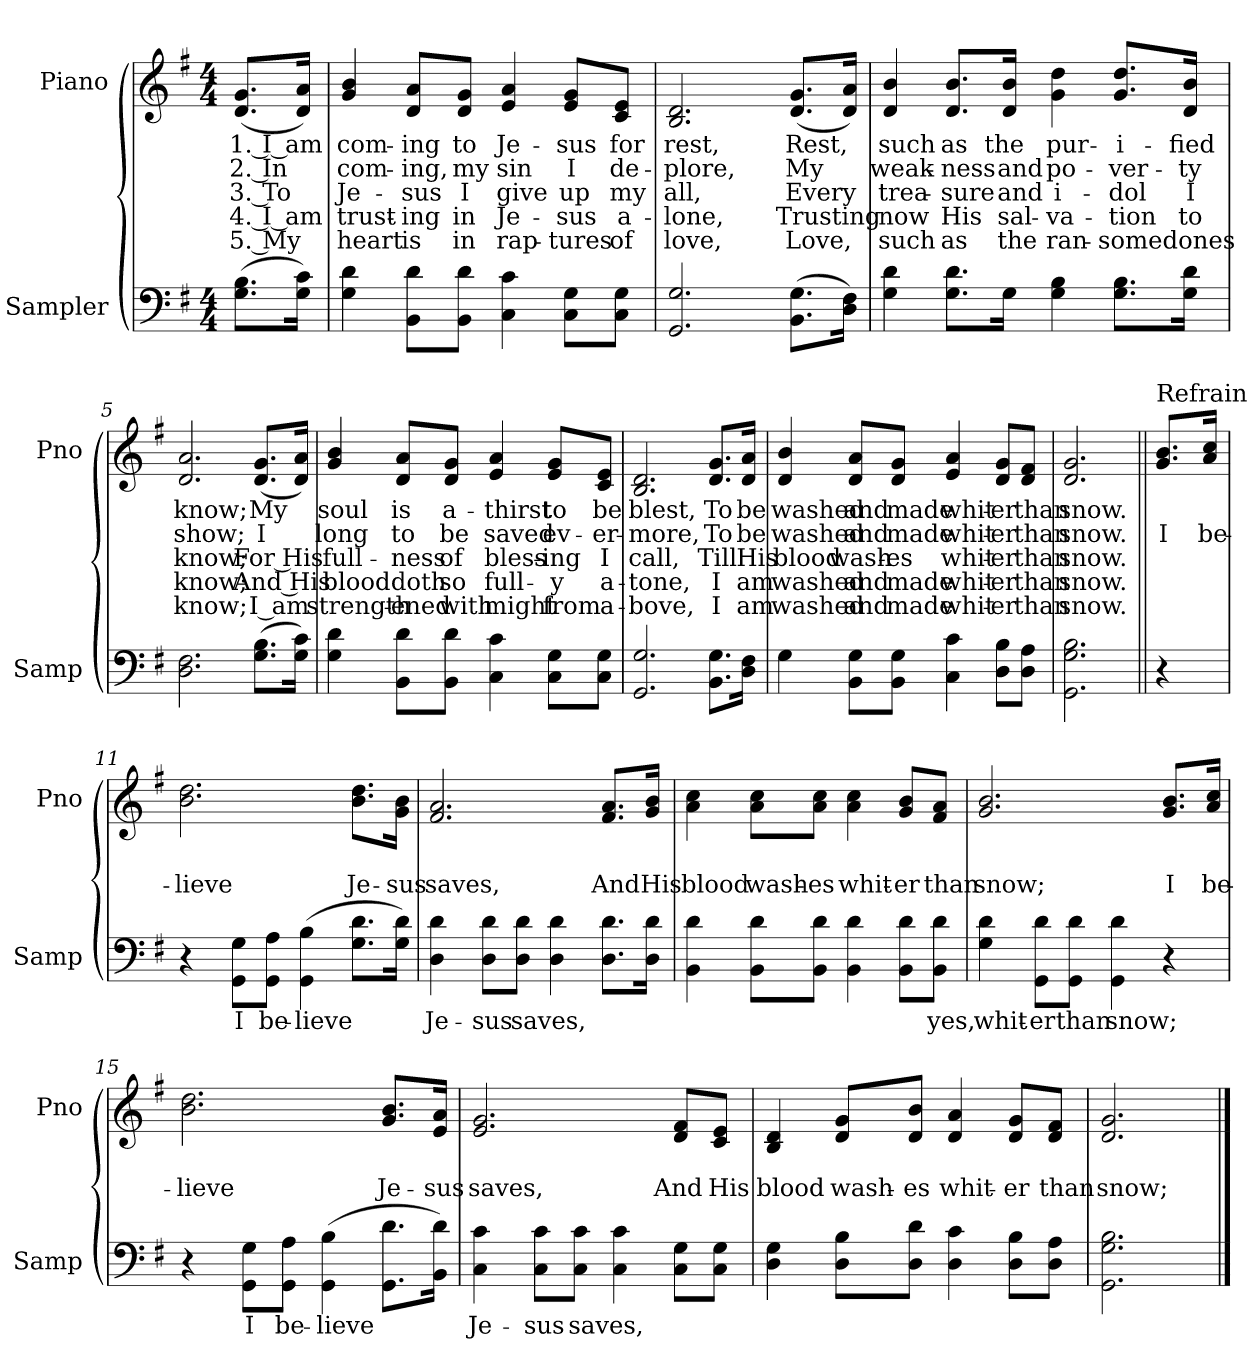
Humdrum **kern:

**kern	**text	**kern	**text	**text	**text	**text	**text
*part2	*part2	*part1	*part1	*part1	*part1	*part1	*part1
*staff2	*staff2	*staff1	*staff1	*staff1	*staff1	*staff1	*staff1
*I"Sampler	*	*I"Piano	*	*	*	*	*
*I'Samp	*	*I'Pno	*	*	*	*	*
*clefF4	*	*clefG2	*	*	*	*	*
*k[f#]	*	*k[f#]	*	*	*	*	*
*G:	*	*G:	*	*	*	*	*
*M4/4	*	*M4/4	*	*	*	*	*
=1	=1	=1	=1	=1	=1	=1	=1
(8.G\ 8.B\L	.	(8.d/ 8.g/L	1. I am	2. In	3. To	4. I am	5. My
16G\ 16c\Jk)	.	16d/ 16a/Jk)	.	.	.	.	.
=2	=2	=2	=2	=2	=2	=2	=2
4G 4d	.	4g 4b	com-	com-	Je-	trust-	heart
8BB\ 8d\L	.	8d/ 8a/L	-ing	-ing,	-sus	-ing	is
8BB\ 8d\J	.	8d/ 8g/J	to	my	I	in	in
4C 4c	.	4e 4a	Je-	sin	give	Je-	rap-
8C\ 8G\L	.	8e/ 8g/L	-sus	I	up	-sus	-tures
8C\ 8G\J	.	8c/ 8e/J	for	de-	my	a-	of
=3	=3	=3	=3	=3	=3	=3	=3
2.GG 2.G	.	2.B 2.d	rest,	-plore,	all,	-lone,	love,
(8.BB\ 8.G\L	.	(8.d/ 8.g/L	Rest,	My	Every	Trusting	Love,
16D\ 16F#\Jk)	.	16d/ 16a/Jk)	.	.	.	.	.
=4	=4	=4	=4	=4	=4	=4	=4
4G 4d	.	4d 4b	such	weak-	trea-	now	such
8.G\ 8.d\L	.	8.d/ 8.b/L	as	-ness	-sure	His	as
16G\Jk	.	16d/ 16b/Jk	the	and	and	sal-	the
4G 4B	.	4g 4dd	pur-	po-	i-	-va-	ran-
8.G\ 8.B\L	.	8.g/ 8.dd/L	-i-	-ver-	-dol	-tion	-somed
16G\ 16d\Jk	.	16d/ 16b/Jk	-fied	-ty	I	to	ones
=5	=5	=5	=5	=5	=5	=5	=5
2.D 2.F#	.	2.d 2.a	know;	show;	know;	know;	know;
(8.G\ 8.B\L	.	(8.d/ 8.g/L	My	I	For His	And His	I am
16G\ 16c\Jk)	.	16d/ 16a/Jk)	.	.	.	.	.
=6	=6	=6	=6	=6	=6	=6	=6
4G 4d	.	4g 4b	soul	long	full-	blood	strength-
8BB\ 8d\L	.	8d/ 8a/L	is	to	-ness	doth	-ened
8BB\ 8d\J	.	8d/ 8g/J	a-	be	of	so	with
4C 4c	.	4e 4a	-thirst	saved	bless-	full-	might
8C\ 8G\L	.	8e/ 8g/L	to	ev-	-ing	-y	from
8C\ 8G\J	.	8c/ 8e/J	be	-er-	I	a-	a-
=7	=7	=7	=7	=7	=7	=7	=7
2.GG 2.G	.	2.B 2.d	blest,	-more,	call,	-tone,	-bove,
8.BB\ 8.G\L	.	8.d/ 8.g/L	To	To	Till	I	I
16D\ 16F#\Jk	.	16d/ 16a/Jk	be	be	His	am	am
=8	=8	=8	=8	=8	=8	=8	=8
4G	.	4d 4b	washed	washed	blood	washed	washed
8BB\ 8G\L	.	8d/ 8a/L	and	and	wash-	and	and
8BB\ 8G\J	.	8d/ 8g/J	made	made	-es	made	made
4C 4c	.	4e 4a	whit-	whit-	whit-	whit-	whit-
8D\ 8B\L	.	8d/ 8g/L	-er	-er	-er	-er	-er
8D\ 8A\J	.	8d/ 8f#/J	than	than	than	than	than
=9	=9	=9	=9	=9	=9	=9	=9
2.GG 2.G 2.B	.	2.d 2.g	snow.	snow.	snow.	snow.	snow.
=10||	=10||	=10||	=10||	=10||	=10||	=10||	=10||
!	!	!LO:TX:t=Refrain	!	!	!	!	!
4r	.	8.g/ 8.b/L	.	I	.	.	.
.	.	16a/ 16cc/Jk	.	be-	.	.	.
=11	=11	=11	=11	=11	=11	=11	=11
4r	.	2.b\ 2.dd\	.	-lieve	.	.	.
8GG\ 8G\L	I	.	.	.	.	.	.
8GG\ 8A\J	be-	.	.	.	.	.	.
(4GG 4B	-lieve	.	.	.	.	.	.
8.G\ 8.d\L	.	8.b\ 8.dd\L	.	Je-	.	.	.
16G\ 16d\Jk)	.	16g\ 16b\Jk	.	-sus	.	.	.
=12	=12	=12	=12	=12	=12	=12	=12
4D 4d	Je-	2.f# 2.a	.	saves,	.	.	.
8D\ 8d\L	-sus	.	.	.	.	.	.
8D\ 8d\J	saves,	.	.	.	.	.	.
4D 4d	.	.	.	.	.	.	.
8.D\ 8.d\L	.	8.f#/ 8.a/L	.	And	.	.	.
16D\ 16d\Jk	.	16g/ 16b/Jk	.	His	.	.	.
=13	=13	=13	=13	=13	=13	=13	=13
4BB 4d	.	4a 4cc	.	blood	.	.	.
8BB\ 8d\L	.	8a\ 8cc\L	.	wash-	.	.	.
8BB\ 8d\J	.	8a\ 8cc\J	.	-es	.	.	.
4BB 4d	.	4a 4cc	.	whit-	.	.	.
8BB\ 8d\L	.	8g/ 8b/L	.	-er	.	.	.
8BB\ 8d\J	yes,	8f#/ 8a/J	.	than	.	.	.
=14	=14	=14	=14	=14	=14	=14	=14
4G 4d	whit-	2.g 2.b	.	snow;	.	.	.
8GG\ 8d\L	-er	.	.	.	.	.	.
8GG\ 8d\J	than	.	.	.	.	.	.
4GG 4d	snow;	.	.	.	.	.	.
4r	.	8.g/ 8.b/L	.	I	.	.	.
.	.	16a/ 16cc/Jk	.	be-	.	.	.
=15	=15	=15	=15	=15	=15	=15	=15
4r	.	2.b 2.dd	.	-lieve	.	.	.
8GG\ 8G\L	I	.	.	.	.	.	.
8GG\ 8A\J	be-	.	.	.	.	.	.
(4GG 4B	-lieve	.	.	.	.	.	.
8.GG\ 8.d\L	.	8.g/ 8.b/L	.	Je-	.	.	.
16BB\ 16d\Jk)	.	16e/ 16a/Jk	.	-sus	.	.	.
=16	=16	=16	=16	=16	=16	=16	=16
4C 4c	Je-	2.e 2.g	.	saves,	.	.	.
8C\ 8c\L	-sus	.	.	.	.	.	.
8C\ 8c\J	saves,	.	.	.	.	.	.
4C 4c	.	.	.	.	.	.	.
8C\ 8G\L	.	8d/ 8f#/L	.	And	.	.	.
8C\ 8G\J	.	8c/ 8e/J	.	His	.	.	.
=17	=17	=17	=17	=17	=17	=17	=17
4D 4G	.	4B 4d	.	blood	.	.	.
8D\ 8B\L	.	8d/ 8g/L	.	wash-	.	.	.
8D\ 8d\J	.	8d/ 8b/J	.	-es	.	.	.
4D 4c	.	4d 4a	.	whit-	.	.	.
8D\ 8B\L	.	8d/ 8g/L	.	-er	.	.	.
8D\ 8A\J	.	8d/ 8f#/J	.	than	.	.	.
=18	=18	=18	=18	=18	=18	=18	=18
2.GG\ 2.G\ 2.B\	.	2.d 2.g	.	snow;	.	.	.
==	==	==	==	==	==	==	==
*-	*-	*-	*-	*-	*-	*-	*-
